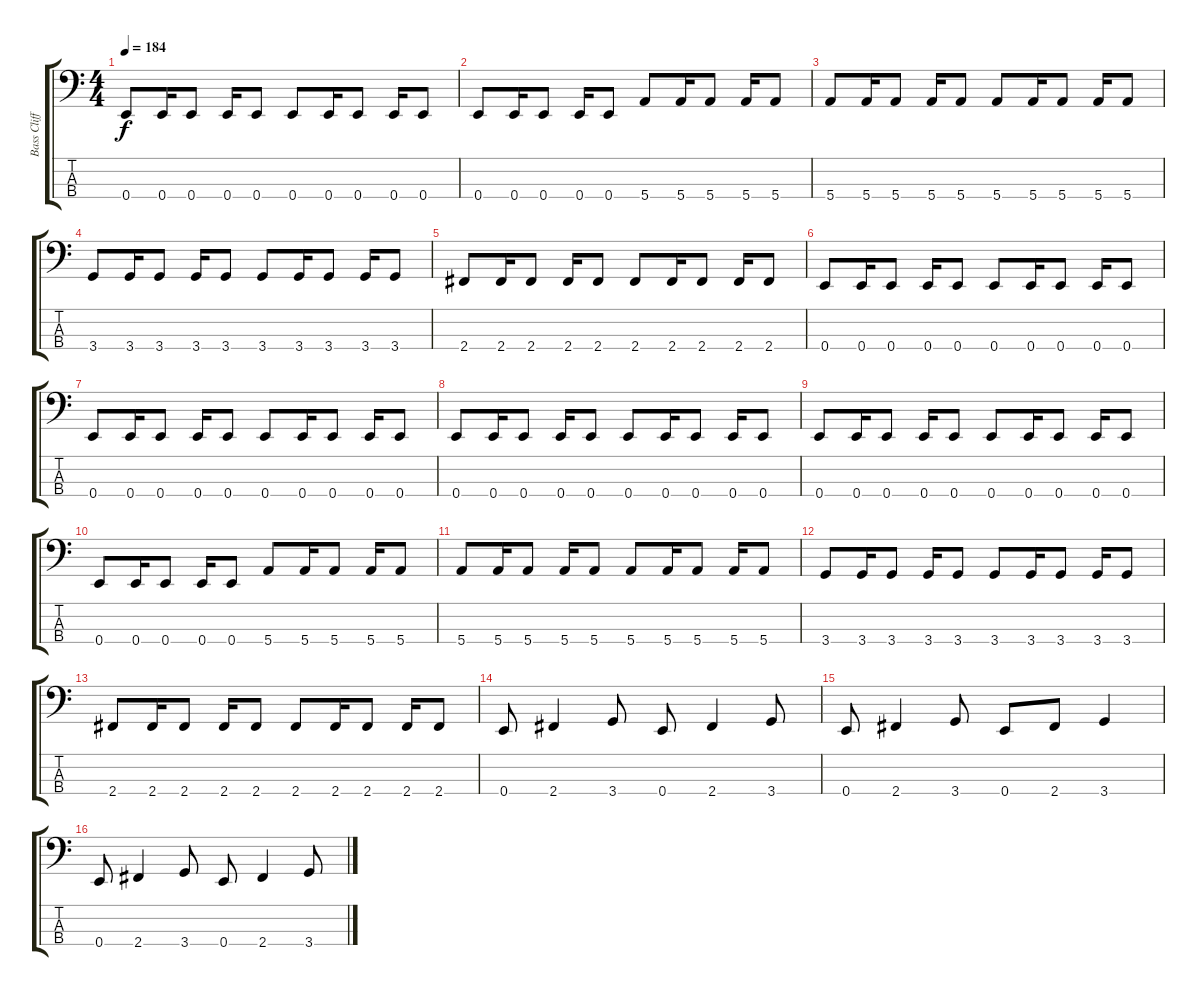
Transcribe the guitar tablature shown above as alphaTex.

\track ("Bass Cliff" "Bass Cliff") {instrument electricbassfinger}
\staff {score tabs}
\tuning (G2 D2 A1 E1) {hide}
\ts (4 4)
\tempo 184
\clef f4
\ks c
0.4.8{dy f} 0.4.16 0.4.8 0.4.16 0.4.8 0.4.8 0.4.16 0.4.8 0.4.16 0.4.8 |
0.4.8 0.4.16 0.4.8 0.4.16 0.4.8 5.4.8 5.4.16 5.4.8 5.4.16 5.4.8 |
5.4.8 5.4.16 5.4.8 5.4.16 5.4.8 5.4.8 5.4.16 5.4.8 5.4.16 5.4.8 |
3.4.8 3.4.16 3.4.8 3.4.16 3.4.8 3.4.8 3.4.16 3.4.8 3.4.16 3.4.8 |
2.4.8 2.4.16 2.4.8 2.4.16 2.4.8 2.4.8 2.4.16 2.4.8 2.4.16 2.4.8 |
0.4.8 0.4.16 0.4.8 0.4.16 0.4.8 0.4.8 0.4.16 0.4.8 0.4.16 0.4.8 |
0.4.8 0.4.16 0.4.8 0.4.16 0.4.8 0.4.8 0.4.16 0.4.8 0.4.16 0.4.8 |
0.4.8 0.4.16 0.4.8 0.4.16 0.4.8 0.4.8 0.4.16 0.4.8 0.4.16 0.4.8 |
0.4.8 0.4.16 0.4.8 0.4.16 0.4.8 0.4.8 0.4.16 0.4.8 0.4.16 0.4.8 |
0.4.8 0.4.16 0.4.8 0.4.16 0.4.8 5.4.8 5.4.16 5.4.8 5.4.16 5.4.8 |
5.4.8 5.4.16 5.4.8 5.4.16 5.4.8 5.4.8 5.4.16 5.4.8 5.4.16 5.4.8 |
3.4.8 3.4.16 3.4.8 3.4.16 3.4.8 3.4.8 3.4.16 3.4.8 3.4.16 3.4.8 |
2.4.8 2.4.16 2.4.8 2.4.16 2.4.8 2.4.8 2.4.16 2.4.8 2.4.16 2.4.8 |
0.4.8 2.4.4 3.4.8 0.4.8 2.4.4 3.4.8 |
0.4.8 2.4.4 3.4.8 0.4.8 2.4.8 3.4.4 |
0.4.8 2.4.4 3.4.8 0.4.8 2.4.4 3.4.8
